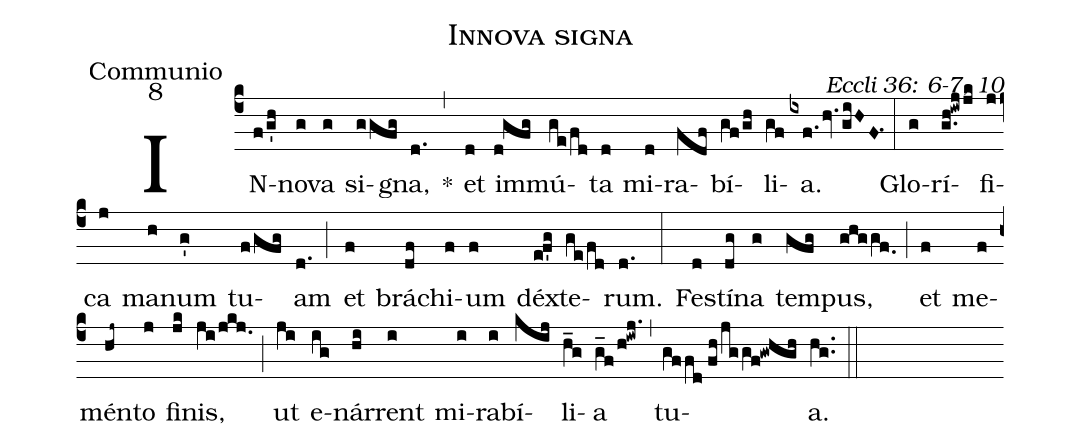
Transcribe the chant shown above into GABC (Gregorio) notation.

name: Innova signa;
office-part: Communio;
mode: 8;
commentary: Eccli 36: 6-7, 10;
%%
(c4) IN(f/g'h)no(g)va(g) si(ggfg)gna,(d.) *(,) et(d) im(d!gfg)mú(ge/fd)ta(d) mi(d)ra(fdf)bí(gf/gh)li(gf)a.(ixf.hv.giHF.1) (:)
Glo(g)rí(g.h!iwjjk)fi(j)ca(j) ma(h)num(g') tu(f/gfg)am(d.) (;) et(f) brá(df)chi(f)um(f) déx(ef'g)te(ge/fd)rum.(d.) (:)
Fes(d)tí(dg)na(g) tem(gfg)pus,(ghggf.0) (;) et(f) me(f)mén(hj~)to(j) fi(jk)nis,(ji/jkj.) (;) ut(ji) e(ig)nár(hi)rent(i) mi(i)ra(i)bí(kij)li(h_g)a(g_f/h!iwj.) (,) tu(gffd//fh/jggf!gwhgh)a.(hg..) (::)
